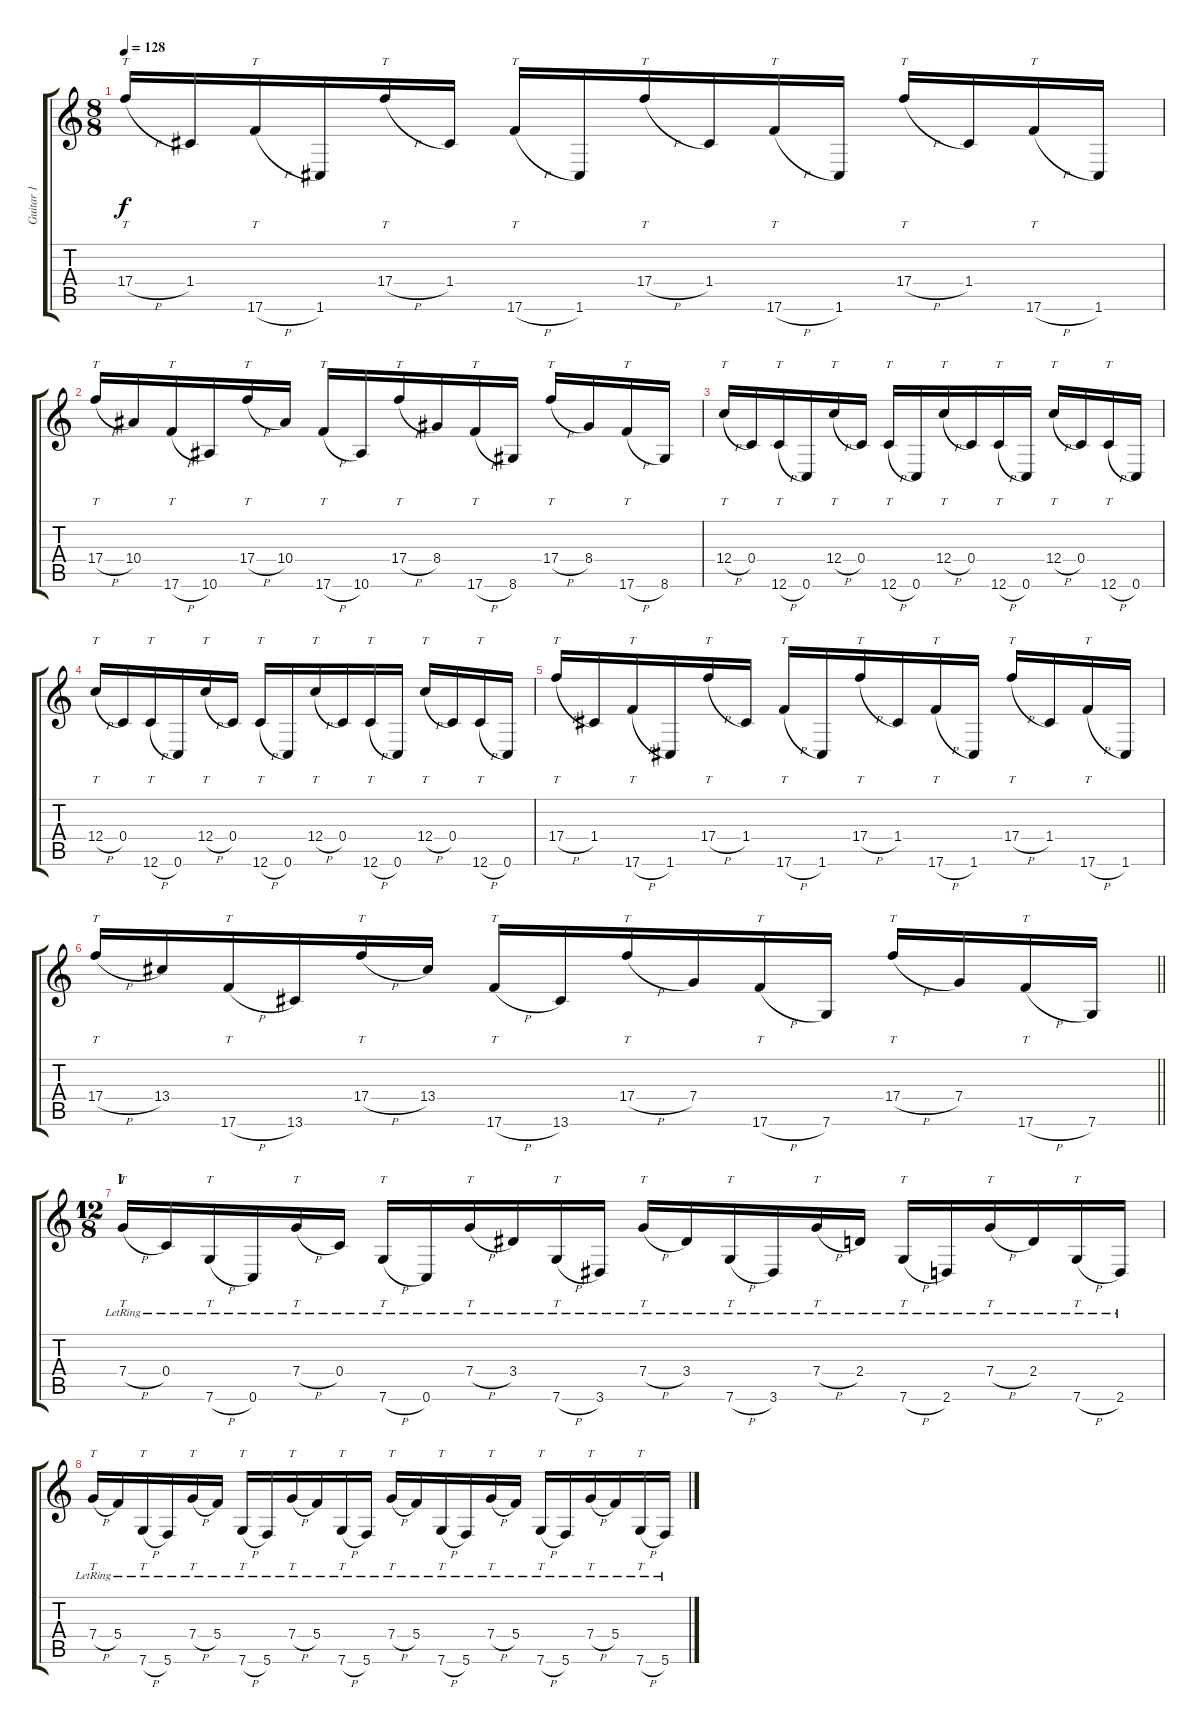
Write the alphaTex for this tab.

\track ("Guitar 1" "Guitar 1") {instrument electricguitarjazz}
\staff {score tabs}
\tuning (D4 A3 F3 C3 G2 C2) {hide}
\ts (8 8)
\tempo 128
\clef g2
\ks c
17.4{h}.16{tt dy f} 1.4.16 17.6{h}.16{tt} 1.6.16 17.4{h}.16{tt} 1.4.16 17.6{h}.16{tt} 1.6.16 17.4{h}.16{tt} 1.4.16 17.6{h}.16{tt} 1.6.16 17.4{h}.16{tt} 1.4.16 17.6{h}.16{tt} 1.6.16 |
17.4{h}.16{tt} 10.4.16 17.6{h}.16{tt} 10.6.16 17.4{h}.16{tt} 10.4.16 17.6{h}.16{tt} 10.6.16 17.4{h}.16{tt} 8.4.16 17.6{h}.16{tt} 8.6.16 17.4{h}.16{tt} 8.4.16 17.6{h}.16{tt} 8.6.16 |
12.4{h}.16{tt} 0.4.16 12.6{h}.16{tt} 0.6.16 12.4{h}.16{tt} 0.4.16 12.6{h}.16{tt} 0.6.16 12.4{h}.16{tt} 0.4.16 12.6{h}.16{tt} 0.6.16 12.4{h}.16{tt} 0.4.16 12.6{h}.16{tt} 0.6.16 |
12.4{h}.16{tt} 0.4.16 12.6{h}.16{tt} 0.6.16 12.4{h}.16{tt} 0.4.16 12.6{h}.16{tt} 0.6.16 12.4{h}.16{tt} 0.4.16 12.6{h}.16{tt} 0.6.16 12.4{h}.16{tt} 0.4.16 12.6{h}.16{tt} 0.6.16 |
17.4{h}.16{tt} 1.4.16 17.6{h}.16{tt} 1.6.16 17.4{h}.16{tt} 1.4.16 17.6{h}.16{tt} 1.6.16 17.4{h}.16{tt} 1.4.16 17.6{h}.16{tt} 1.6.16 17.4{h}.16{tt} 1.4.16 17.6{h}.16{tt} 1.6.16 |
\barLineRight lightlight
17.4{h}.16{tt} 13.4.16 17.6{h}.16{tt} 13.6.16 17.4{h}.16{tt} 13.4.16 17.6{h}.16{tt} 13.6.16 17.4{h}.16{tt} 7.4.16 17.6{h}.16{tt} 7.6.16 17.4{h}.16{tt} 7.4.16 17.6{h}.16{tt} 7.6.16 |
\ts (12 8)
\section ("" "I")
7.4{h lr}.16{tt instrument electricguitarjazz} 0.4{lr}.16 7.6{h lr}.16{tt} 0.6{lr}.16 7.4{h lr}.16{tt} 0.4{lr}.16 7.6{h lr}.16{tt} 0.6{lr}.16 7.4{h lr}.16{tt} 3.4{lr}.16 7.6{h lr}.16{tt} 3.6{lr}.16 7.4{h lr}.16{tt} 3.4{lr}.16 7.6{h lr}.16{tt} 3.6{lr}.16 7.4{h lr}.16{tt} 2.4{lr}.16 7.6{h lr}.16{tt} 2.6{lr}.16 7.4{h lr}.16{tt} 2.4{lr}.16 7.6{h lr}.16{tt} 2.6{lr}.16 |
7.4{h lr}.16{tt} 5.4{lr}.16 7.6{h lr}.16{tt} 5.6{lr}.16 7.4{h lr}.16{tt} 5.4{lr}.16 7.6{h lr}.16{tt} 5.6{lr}.16 7.4{h lr}.16{tt} 5.4{lr}.16 7.6{h lr}.16{tt} 5.6{lr}.16 7.4{h lr}.16{tt} 5.4{lr}.16 7.6{h lr}.16{tt} 5.6{lr}.16 7.4{h lr}.16{tt} 5.4{lr}.16 7.6{h lr}.16{tt} 5.6{lr}.16 7.4{h lr}.16{tt} 5.4{lr}.16 7.6{h lr}.16{tt} 5.6{lr}.16
